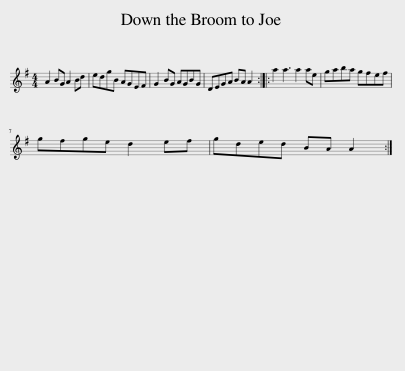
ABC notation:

X:1
L:1/8
M:4/4
I:linebreak $
K:G
V:1 treble
V:1
 A2 BG A2 Bd | edgB AGEF | G2 BG AGBG | DEGA BA A2 :: a2 a3 a2 ae | %5
 gaba gfef |$ gfge d2 ef | gded BA A2 :| %8
